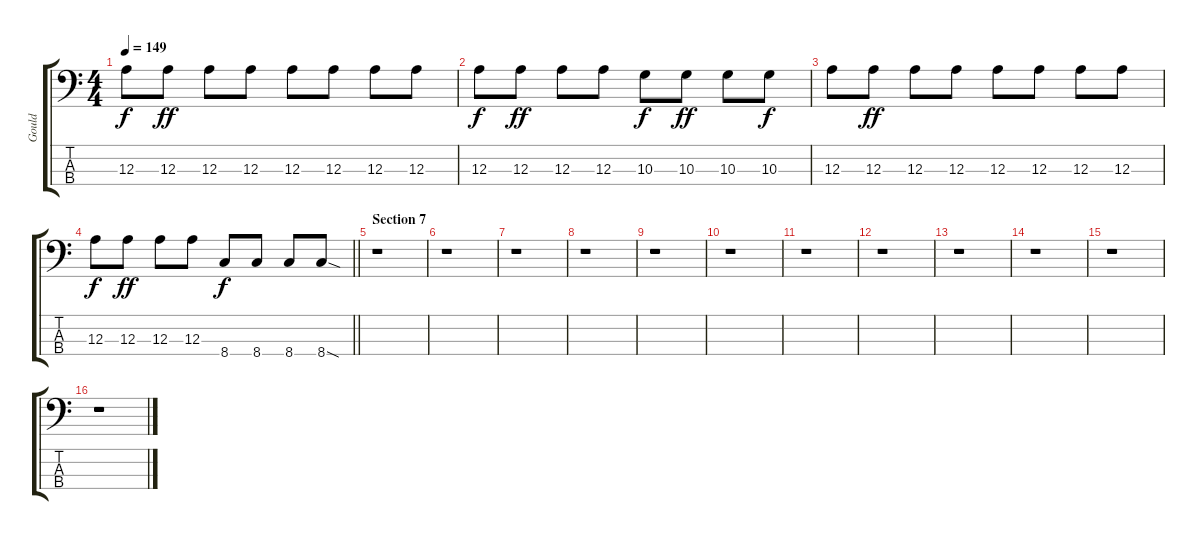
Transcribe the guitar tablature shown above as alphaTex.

\track ("Gould" "Gould") {instrument electricbassfinger}
\staff {score tabs}
\tuning (G2 D2 A1 E1) {hide}
\ts (4 4)
\tempo 149
\clef f4
\ks c
12.3.8{dy f} 12.3.8{dy ff} 12.3.8 12.3.8 12.3.8 12.3.8 12.3.8 12.3.8 |
12.3.8{dy f} 12.3.8{dy ff} 12.3.8 12.3.8 10.3.8{dy f} 10.3.8{dy ff} 10.3.8 10.3.8{dy f} |
12.3.8 12.3.8{dy ff} 12.3.8 12.3.8 12.3.8 12.3.8 12.3.8 12.3.8 |
\barLineRight lightlight
12.3.8{dy f} 12.3.8{dy ff} 12.3.8 12.3.8 8.4.8{dy f} 8.4.8 8.4.8 8.4{sod}.8 |
\section ("" "Section 7")
r.1 |
r.1 |
r.1 |
r.1 |
r.1 |
r.1 |
r.1 |
r.1 |
r.1 |
r.1 |
r.1 |
r.1
